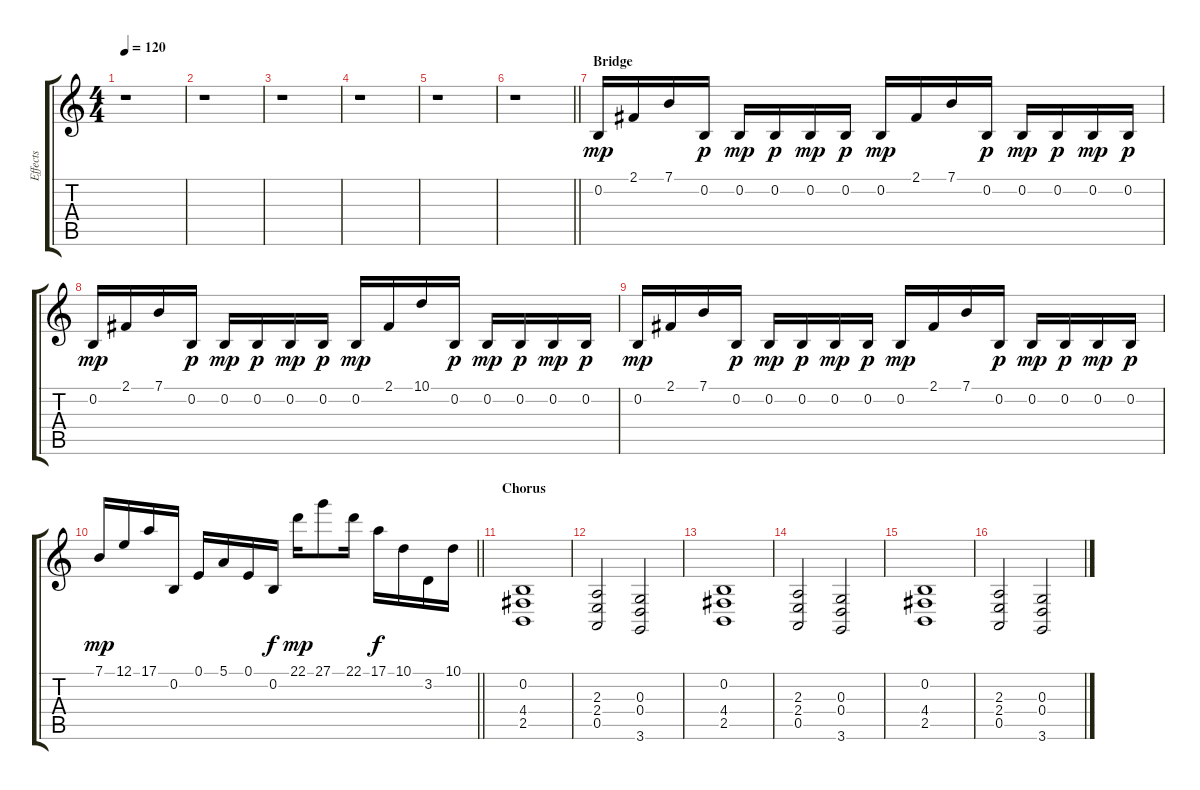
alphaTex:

\track ("Effects" "Effects") {instrument stringensemble1}
\staff {score tabs}
\tuning (E4 B3 G3 D3 A2 E2) {hide}
\ts (4 4)
\tempo 120
\clef g2
\ks c
r.1{dy f} |
r.1 |
r.1 |
r.1 |
r.1 |
\barLineRight lightlight
r.1 |
\section ("" "Bridge")
0.2.16{dy mp} 2.1.16 7.1.16 0.2.16{dy p} 0.2.16{dy mp} 0.2.16{dy p} 0.2.16{dy mp} 0.2.16{dy p} 0.2.16{dy mp} 2.1.16 7.1.16 0.2.16{dy p} 0.2.16{dy mp} 0.2.16{dy p} 0.2.16{dy mp} 0.2.16{dy p} |
0.2.16{dy mp} 2.1.16 7.1.16 0.2.16{dy p} 0.2.16{dy mp} 0.2.16{dy p} 0.2.16{dy mp} 0.2.16{dy p} 0.2.16{dy mp} 2.1.16 10.1.16 0.2.16{dy p} 0.2.16{dy mp} 0.2.16{dy p} 0.2.16{dy mp} 0.2.16{dy p} |
0.2.16{dy mp} 2.1.16 7.1.16 0.2.16{dy p} 0.2.16{dy mp} 0.2.16{dy p} 0.2.16{dy mp} 0.2.16{dy p} 0.2.16{dy mp} 2.1.16 7.1.16 0.2.16{dy p} 0.2.16{dy mp} 0.2.16{dy p} 0.2.16{dy mp} 0.2.16{dy p} |
\barLineRight lightlight
7.1.16{dy mp} 12.1.16 17.1.16 0.2.16 0.1.16 5.1.16 0.1.16 0.2.16{dy f} 22.1.16{dy mp} 27.1.8 22.1.16 17.1.16{dy f} 10.1.16 3.2.16 10.1.16 |
\section ("" "Chorus")
(0.2 4.4 2.5).1 |
(2.3 2.4 0.5).2 (0.3 0.4 3.6).2 |
(0.2 4.4 2.5).1 |
(2.3 2.4 0.5).2 (0.3 0.4 3.6).2 |
(0.2 4.4 2.5).1 |
(2.3 2.4 0.5).2 (0.3 0.4 3.6).2
